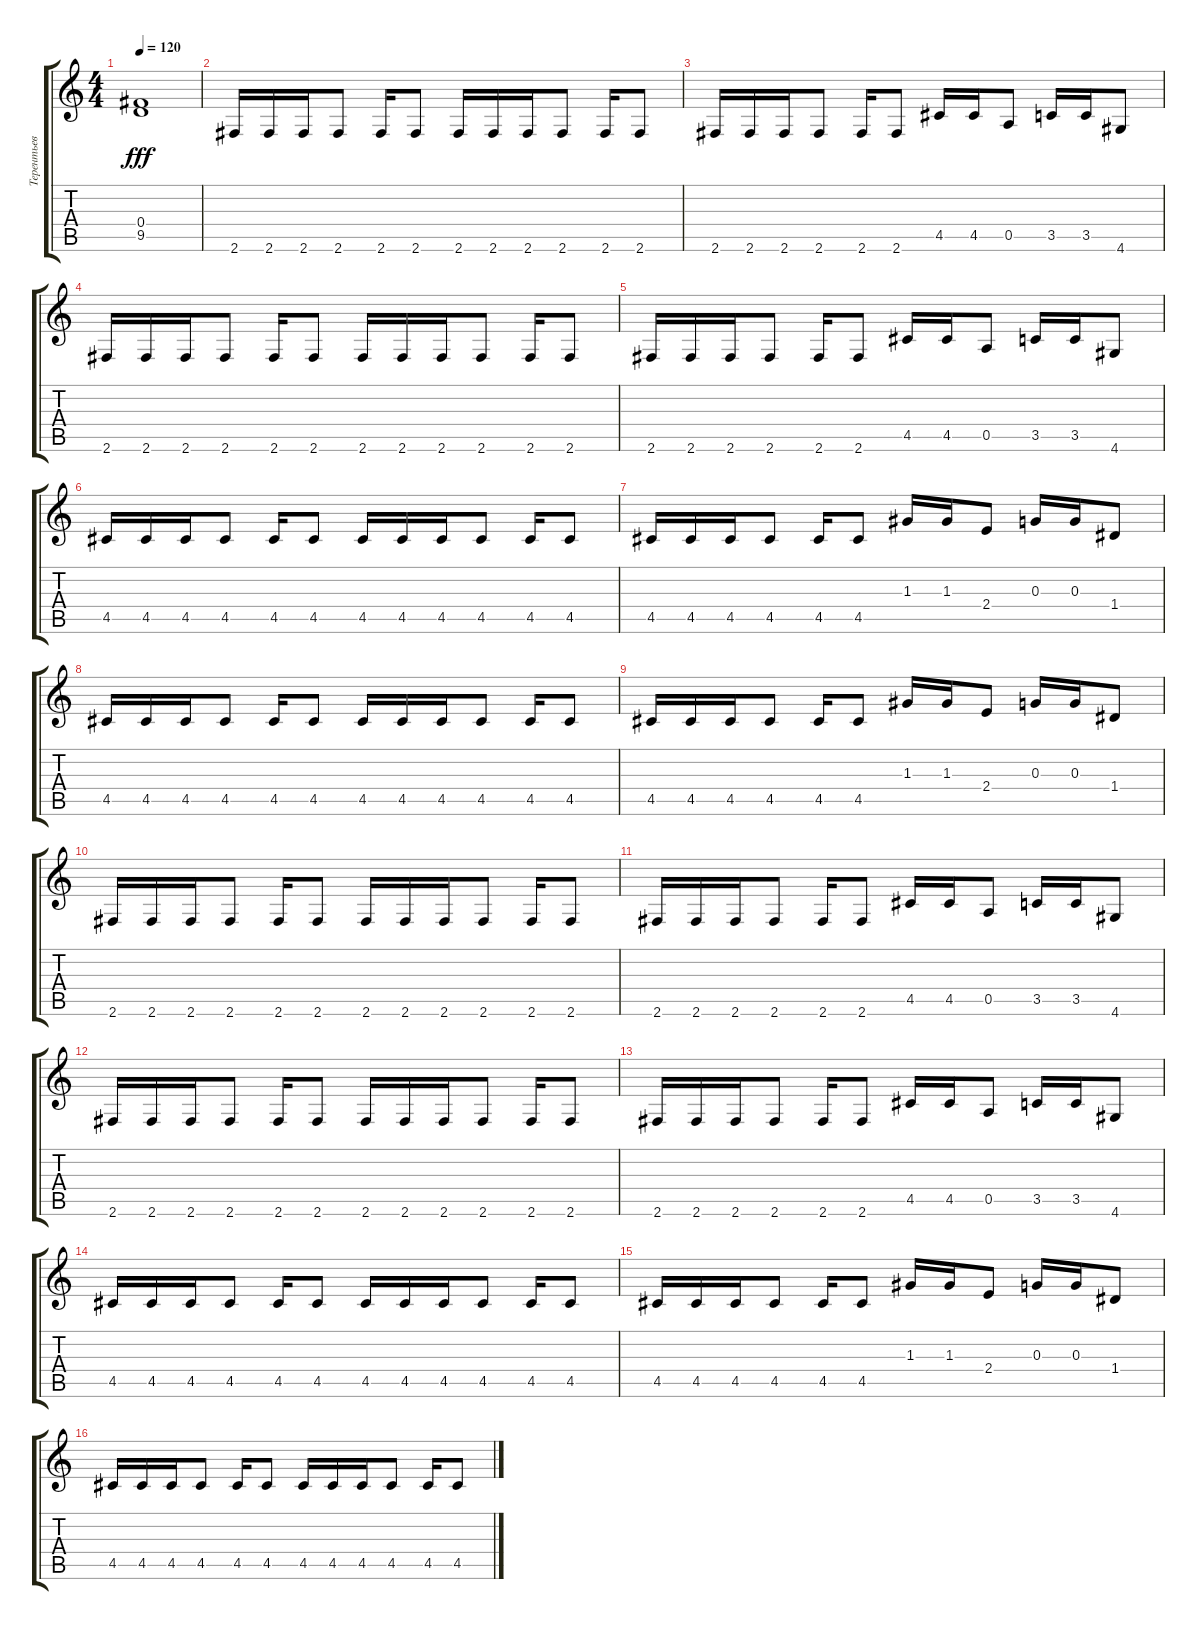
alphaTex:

\track ("Терентьев" "Терентьев") {instrument distortionguitar}
\staff {score tabs}
\tuning (E4 B3 G3 D3 A2 E2) {hide}
\ts (4 4)
\tempo 120
\clef g2
\ks c
(0.4 9.5).1{dy fff} |
2.6.16 2.6.16 2.6.16 2.6.8 2.6.16 2.6.8 2.6.16 2.6.16 2.6.16 2.6.8 2.6.16 2.6.8 |
2.6.16 2.6.16 2.6.16 2.6.8 2.6.16 2.6.8 4.5.16 4.5.16 0.5.8 3.5.16 3.5.16 4.6.8 |
2.6.16 2.6.16 2.6.16 2.6.8 2.6.16 2.6.8 2.6.16 2.6.16 2.6.16 2.6.8 2.6.16 2.6.8 |
2.6.16 2.6.16 2.6.16 2.6.8 2.6.16 2.6.8 4.5.16 4.5.16 0.5.8 3.5.16 3.5.16 4.6.8 |
4.5.16 4.5.16 4.5.16 4.5.8 4.5.16 4.5.8 4.5.16 4.5.16 4.5.16 4.5.8 4.5.16 4.5.8 |
4.5.16 4.5.16 4.5.16 4.5.8 4.5.16 4.5.8 1.3.16 1.3.16 2.4.8 0.3.16 0.3.16 1.4.8 |
4.5.16 4.5.16 4.5.16 4.5.8 4.5.16 4.5.8 4.5.16 4.5.16 4.5.16 4.5.8 4.5.16 4.5.8 |
4.5.16 4.5.16 4.5.16 4.5.8 4.5.16 4.5.8 1.3.16 1.3.16 2.4.8 0.3.16 0.3.16 1.4.8 |
2.6.16 2.6.16 2.6.16 2.6.8 2.6.16 2.6.8 2.6.16 2.6.16 2.6.16 2.6.8 2.6.16 2.6.8 |
2.6.16 2.6.16 2.6.16 2.6.8 2.6.16 2.6.8 4.5.16 4.5.16 0.5.8 3.5.16 3.5.16 4.6.8 |
2.6.16 2.6.16 2.6.16 2.6.8 2.6.16 2.6.8 2.6.16 2.6.16 2.6.16 2.6.8 2.6.16 2.6.8 |
2.6.16 2.6.16 2.6.16 2.6.8 2.6.16 2.6.8 4.5.16 4.5.16 0.5.8 3.5.16 3.5.16 4.6.8 |
4.5.16 4.5.16 4.5.16 4.5.8 4.5.16 4.5.8 4.5.16 4.5.16 4.5.16 4.5.8 4.5.16 4.5.8 |
4.5.16 4.5.16 4.5.16 4.5.8 4.5.16 4.5.8 1.3.16 1.3.16 2.4.8 0.3.16 0.3.16 1.4.8 |
4.5.16 4.5.16 4.5.16 4.5.8 4.5.16 4.5.8 4.5.16 4.5.16 4.5.16 4.5.8 4.5.16 4.5.8
